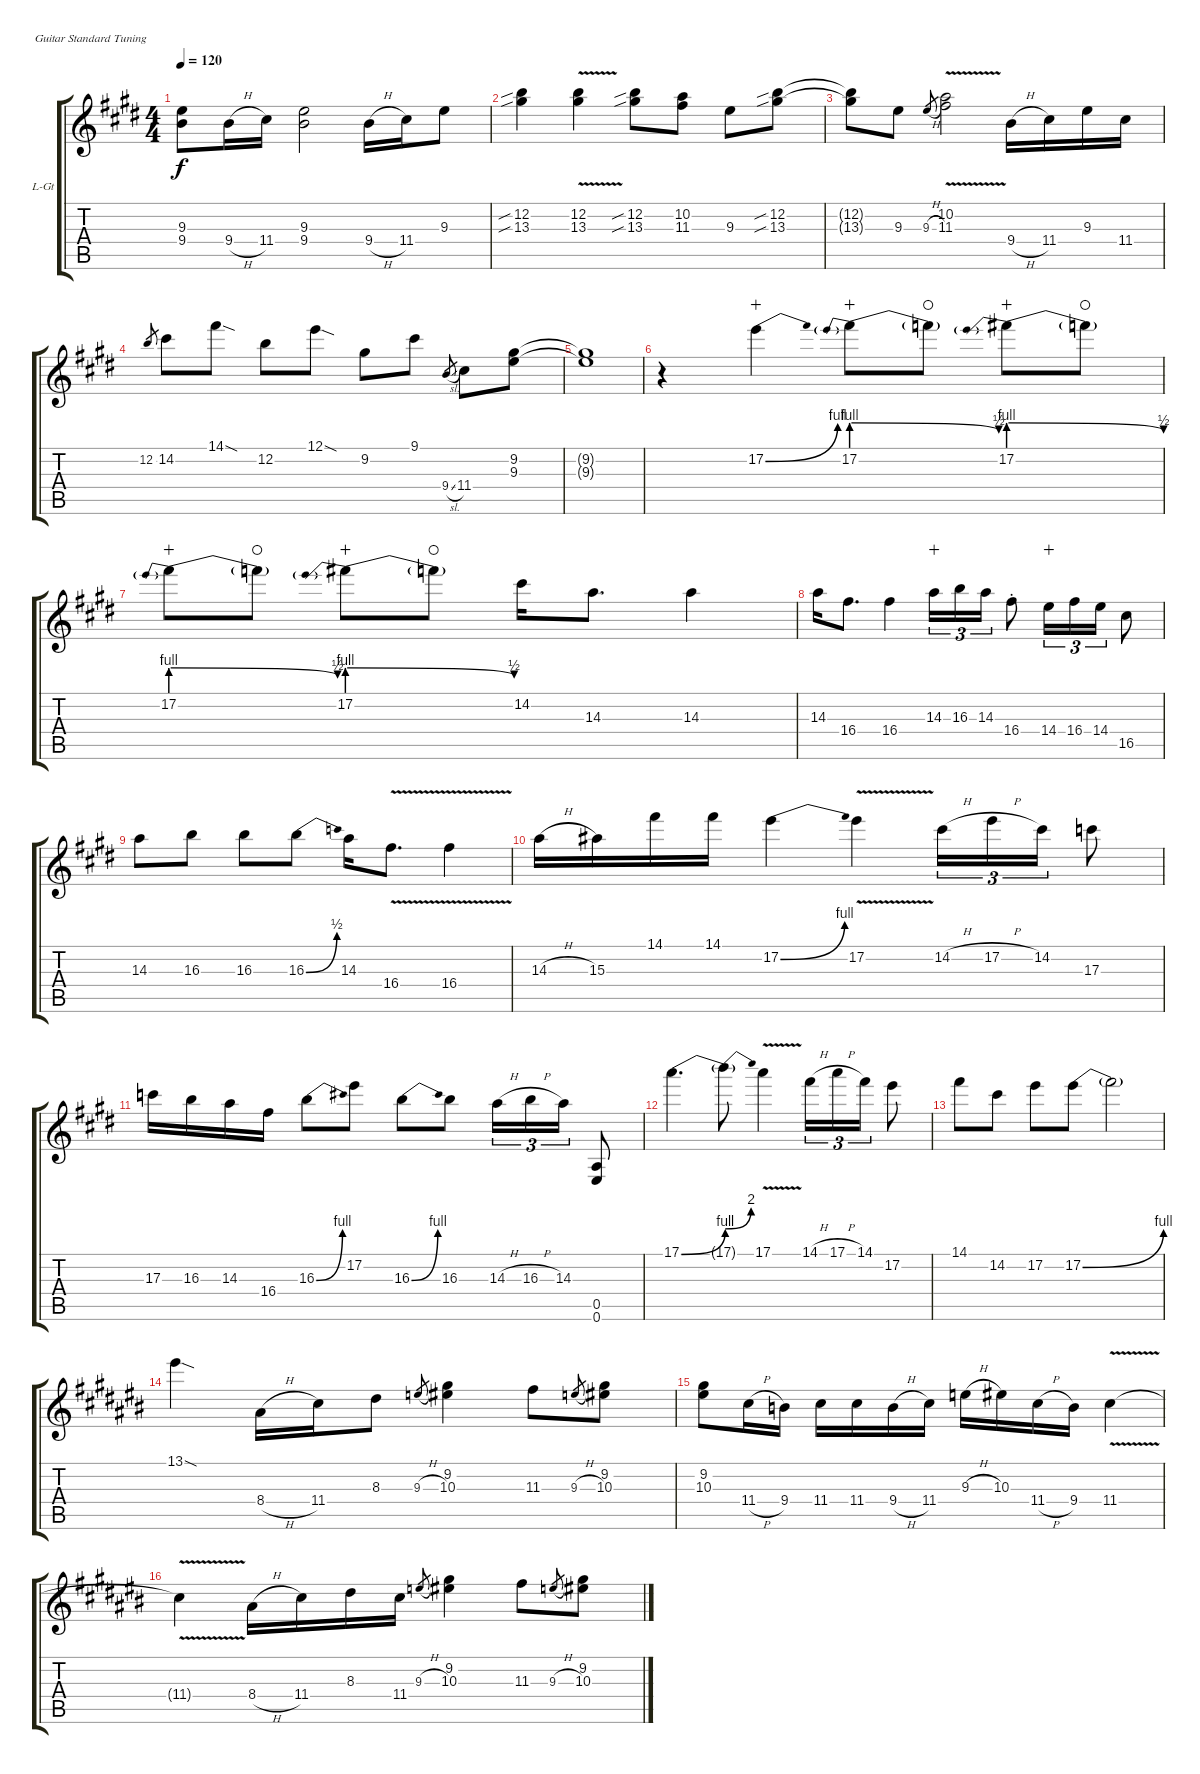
\defaultSystemsLayout 4
\bracketExtendMode groupsimilarinstruments
\firstSystemTrackNameOrientation horizontal
\otherSystemsTrackNameOrientation horizontal
\track ("Lead Guitar" "L-Gt") {instrument acousticguitarsteel}
\staff {score tabs}
\tuning (E4 B3 G3 D3 A2 E2)
\ts (4 4)
\tempo 120
\clef g2
\scale
0.52862
\ks e
(9.3{t} 9.4{t}).8{dy f} 9.4{h}.16 11.4.16 (9.4 9.3).2 9.4{h}.16 11.4.16 9.3.8 |
\scale
0.47138 (13.3{sib} 12.2{sib}).4 (13.3 12.2{v}).4 (12.2{sib} 13.3{sib}).8 (10.2 11.3).8 9.3.8 (12.2{sib} 13.3{sib}).8 |
\scale
0.497238 (13.3{t} 12.2{t}).8 9.3.8 9.3{h}.8{gr} (10.2{v} 11.3).2 9.4{h}.16 11.4.16 9.3.16 11.4.16 |
\scale
0.502762 12.2.8{gr} 14.2.8 14.1{sod}.8 12.2.8 12.1{sod}.8 9.2.8 9.1.8 9.4{sl}.8{gr} 11.4.8 (9.2 9.3).8 |
\scale
0.303483 (9.3{t} 9.2{t}).1 |
\scale
0.696517 r.4 17.2{be (bend 0 0 15 4)}.4{wahc} 17.2{be (prebendrelease 0 4 30 2)}.8{wahc} 17.2{t}.8{waho} 17.2{be (prebendrelease 0 4 30 2)}.8{wahc} 17.2{t}.8{waho} |
\scale
0.412935 17.2{be (prebendrelease 0 4 30 2)}.8{wahc} 17.2{t}.8{waho} 17.2{be (prebendrelease 0 4 30 2)}.8{wahc} 17.2{t}.8{waho} 14.2.16 14.3.8{d} 14.3.4 |
\scale
0.587065 14.3.16 16.4.8{d} 16.4.4 14.3.16{tu (3 2) wahc} 16.3.16{tu (3 2)} 14.3.16{tu (3 2)} 16.4{st}.8 14.4.16{tu (3 2) wahc} 16.4.16{tu (3 2)} 14.4.16{tu (3 2)} 16.5.8 |
\scale
0.338776 14.3.8 16.3.8 16.3.8 16.3{be (bend 0 0 15 2)}.8 14.3.16 16.4{v}.8{d} 16.4{v}.4 |
\scale
0.661224 14.3{h}.16 15.3.16 14.1.16 14.1.16 17.2{be (bend 0 0 15 4)}.4 17.2{v}.4 14.2{h}.16{tu (3 2)} 17.2{h}.16{tu (3 2)} 14.2.16{tu (3 2)} 17.3.8 |
\scale
0.572072 17.3.16 16.3.16 14.3.16 16.4.16 16.3{be (bend 0 0 15 4)}.8 17.2.8 16.3{be (bend 0 0 15 4)}.8 16.3.8 14.3{h}.16{tu (3 2)} 16.3{h}.16{tu (3 2)} 14.3.16{tu (3 2)} (0.6 0.5).8 |
\scale
0.427928 17.1{be (bend 0 0 15 4)}.4{d} 17.1{be (bend 0 4 15 8) t}.8 17.1{v}.4 14.1{h}.16{tu (3 2)} 17.1{h}.16{tu (3 2)} 14.1.16{tu (3 2)} 17.2.8 |
\scale
0.298578 14.1.8 14.2.8 17.2.8 17.2{be (bend 0 0 15 4)}.8 17.2{t}.2 |
\scale
0.701422
\ks c#
13.1{sod}.4 8.4{h}.16 11.4.16 8.3.8 9.3{h}.8{gr} (10.3 9.2).4 11.3.8 9.3{h}.8{gr} (10.3 9.2).8 |
\scale
0.522293 (9.2 10.3).8 11.4{h}.16 9.4.16 11.4.16 11.4.16 9.4{h}.16 11.4.16 9.3{h}.16 10.3.16 11.4{h}.16 9.4.16 11.4{v}.4 |
\scale
0.477707 11.4{v t}.4 8.4{h}.16 11.4.16 8.3.16 11.4.16 9.3{h}.8{gr} (10.3 9.2).4 11.3.8 9.3{h}.8{gr} (10.3 9.2).8
